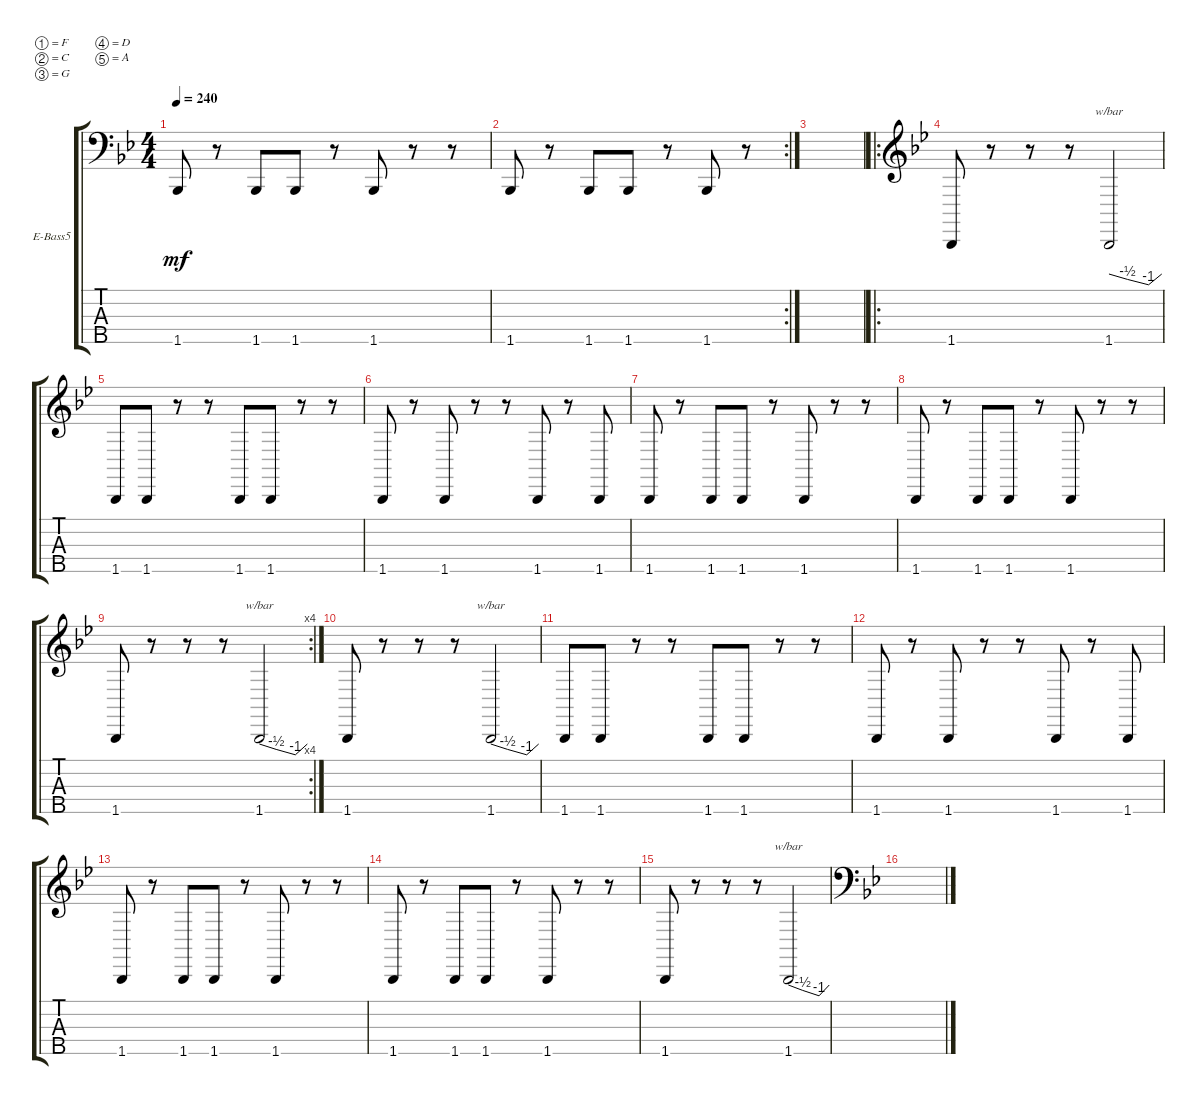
\defaultSystemsLayout 4
\bracketExtendMode groupsimilarinstruments
\firstSystemTrackNameOrientation horizontal
\otherSystemsTrackNameOrientation horizontal
\track ("Electric Bass" "E-Bass5") {instrument electricbassfinger}
\staff {score tabs}
\tuning (F2 C2 G1 D1 A0)
\ts (4 4)
\tempo 240
\clef f4
\ks bb
1.5{acc forcenatural}.8{dy mf} r.8 1.5{acc forcenatural}.8 1.5{acc forcenatural}.8 r.8 1.5{acc forcenatural}.8 r.8 r.8 |
\rc 2
1.5{acc forcenatural}.8 r.8 1.5{acc forcenatural}.8 1.5{acc forcenatural}.8 r.8 1.5{acc forcenatural}.8 r.8 |
|
\ro
\clef g2
1.5{acc forcenatural}.8 r.8 r.8 r.8 1.5{acc forcenatural}.2{tbe (custom default 0 0 21 -2 21 -2 45 -4 0 0 60 0)} |
1.5{acc forcenatural}.8 1.5{acc forcenatural}.8 r.8 r.8 1.5{acc forcenatural}.8 1.5{acc forcenatural}.8 r.8 r.8 |
1.5{acc forcenatural}.8 r.8 1.5{acc forcenatural}.8 r.8 r.8 1.5{acc forcenatural}.8 r.8 1.5{acc forcenatural}.8 |
1.5{acc forcenatural}.8 r.8 1.5{acc forcenatural}.8 1.5{acc forcenatural}.8 r.8 1.5{acc forcenatural}.8 r.8 r.8 |
1.5{acc forcenatural}.8 r.8 1.5{acc forcenatural}.8 1.5{acc forcenatural}.8 r.8 1.5{acc forcenatural}.8 r.8 r.8 |
\rc 4
1.5{acc forcenatural}.8 r.8 r.8 r.8 1.5{acc forcenatural}.2{tbe (custom default 0 0 21 -2 21 -2 45 -4 0 0 60 0)} |
1.5{acc forcenatural}.8 r.8 r.8 r.8 1.5{acc forcenatural}.2{tbe (custom default 0 0 21 -2 21 -2 45 -4 0 0 60 0)} |
1.5{acc forcenatural}.8 1.5{acc forcenatural}.8 r.8 r.8 1.5{acc forcenatural}.8 1.5{acc forcenatural}.8 r.8 r.8 |
1.5{acc forcenatural}.8 r.8 1.5{acc forcenatural}.8 r.8 r.8 1.5{acc forcenatural}.8 r.8 1.5{acc forcenatural}.8 |
1.5{acc forcenatural}.8 r.8 1.5{acc forcenatural}.8 1.5{acc forcenatural}.8 r.8 1.5{acc forcenatural}.8 r.8 r.8 |
1.5{acc forcenatural}.8 r.8 1.5{acc forcenatural}.8 1.5{acc forcenatural}.8 r.8 1.5{acc forcenatural}.8 r.8 r.8 |
1.5{acc forcenatural}.8 r.8 r.8 r.8 1.5{acc forcenatural}.2{tbe (custom default 0 0 21 -2 21 -2 45 -4 0 0 60 0)} |
\clef f4
